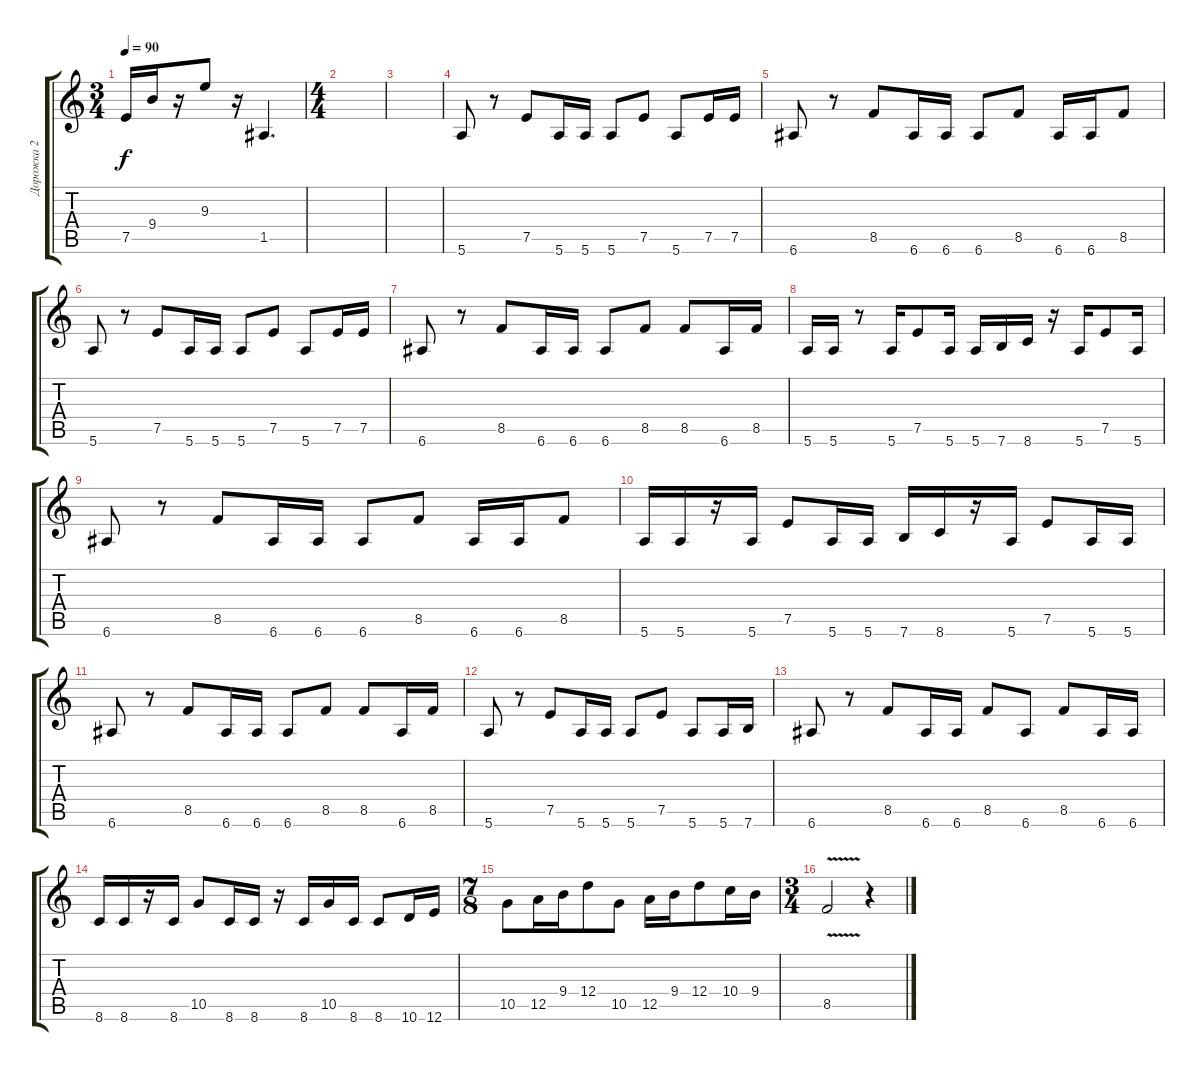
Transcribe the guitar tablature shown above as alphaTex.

\track ("Дорожка 2" "Дорожка 2") {instrument electricbasspick}
\staff {score tabs}
\tuning (E4 B3 G3 D3 A2 E2) {hide}
\ts (3 4)
\tempo 90
\clef g2
\ks c
7.5.16{dy f} 9.4.16 r.16 9.3.8 r.16 1.5.4{d} |
\ts (4 4)
|
|
5.6.8 r.8 7.5.8 5.6.16 5.6.16 5.6.8 7.5.8 5.6.8 7.5.16 7.5.16 |
6.6.8 r.8 8.5.8 6.6.16 6.6.16 6.6.8 8.5.8 6.6.16 6.6.16 8.5.8 |
5.6.8 r.8 7.5.8 5.6.16 5.6.16 5.6.8 7.5.8 5.6.8 7.5.16 7.5.16 |
6.6.8 r.8 8.5.8 6.6.16 6.6.16 6.6.8 8.5.8 8.5.8 6.6.16 8.5.16 |
5.6.16 5.6.16 r.8 5.6.16 7.5.8 5.6.16 5.6.16 7.6.16 8.6.16 r.16 5.6.16 7.5.8 5.6.16 |
6.6.8 r.8 8.5.8 6.6.16 6.6.16 6.6.8 8.5.8 6.6.16 6.6.16 8.5.8 |
5.6.16 5.6.16 r.16 5.6.16 7.5.8 5.6.16 5.6.16 7.6.16 8.6.16 r.16 5.6.16 7.5.8 5.6.16 5.6.16 |
6.6.8 r.8 8.5.8 6.6.16 6.6.16 6.6.8 8.5.8 8.5.8 6.6.16 8.5.16 |
5.6.8 r.8 7.5.8 5.6.16 5.6.16 5.6.8 7.5.8 5.6.8 5.6.16 7.6.16 |
6.6.8 r.8 8.5.8 6.6.16 6.6.16 8.5.8 6.6.8 8.5.8 6.6.16 6.6.16 |
8.6.16 8.6.16 r.16 8.6.16 10.5.8 8.6.16 8.6.16 r.16 8.6.16 10.5.16 8.6.16 8.6.8 10.6.16 12.6.16 |
\ts (7 8)
10.5.8 12.5.16 9.4.16 12.4.8 10.5.8 12.5.16 9.4.16 12.4.8 10.4.16 9.4.16 |
\ts (3 4)
8.5{v}.2 r.4
